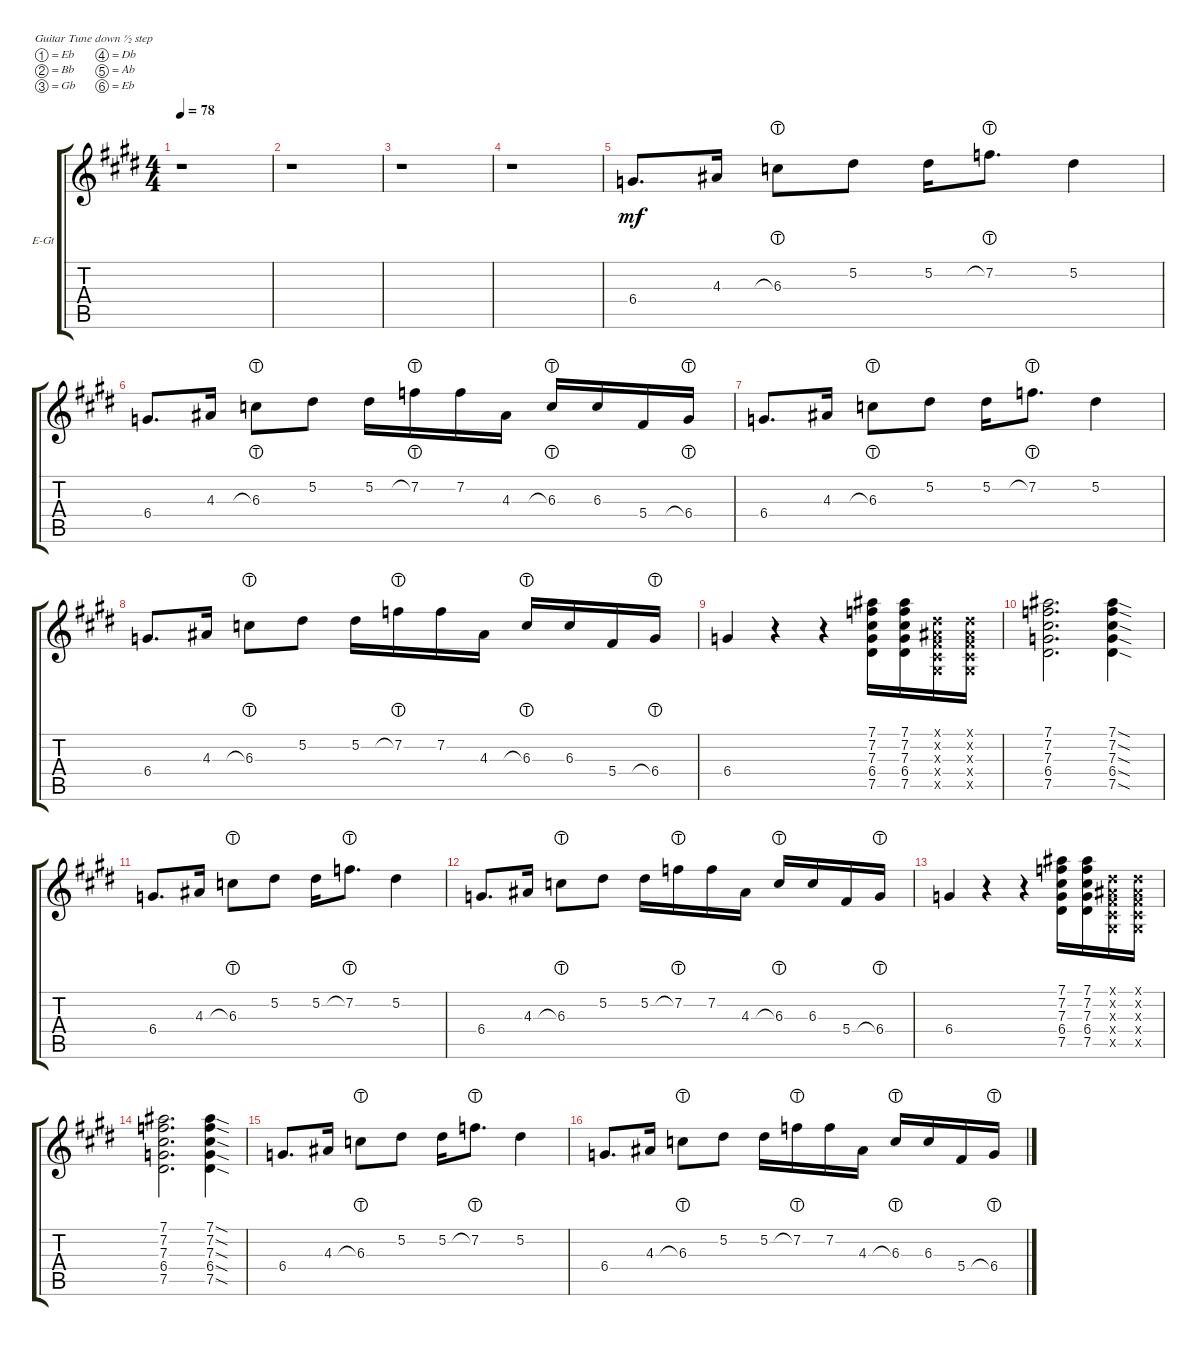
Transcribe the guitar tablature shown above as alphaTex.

\defaultSystemsLayout 4
\bracketExtendMode groupsimilarinstruments
\firstSystemTrackNameOrientation horizontal
\otherSystemsTrackNameOrientation horizontal
\track ("ACE FREHLEY" "E-Gt") {solo instrument distortionguitar}
\staff {score tabs}
\tuning (Eb4 Bb3 Gb3 Db3 Ab2 Eb2)
\ts (4 4)
\tempo 78
\clef g2
\ks e
r.1{dy mf instrument distortionguitar} |
r.1 |
r.1 |
r.1 |
6.4.8{d} 4.3.16 6.3{lht}.8 5.2.8 5.2.16 7.2{lht}.8{d} 5.2.4 |
6.4.8{d} 4.3.16 6.3{lht}.8 5.2.8 5.2.16 7.2{lht}.16 7.2.16 4.3.16 6.3{lht}.16 6.3.16 5.4.16 6.4{lht}.16 |
6.4.8{d} 4.3.16 6.3{lht}.8 5.2.8 5.2.16 7.2{lht}.8{d} 5.2.4 |
\scale
0.44028 6.4.8{d} 4.3.16 6.3{lht}.8 5.2.8 5.2.16 7.2{lht}.16 7.2.16 4.3.16 6.3{lht}.16 6.3.16 5.4.16 6.4{lht}.16 |
\scale
0.272475 6.4.4 r.4 r.4 (7.1 7.2 7.3 6.4 7.5).16{beam invert} (7.5 6.4 7.3 7.2 7.1).16 (0.1{x} 0.2{x} 0.3{x} 0.4{x} 0.5{x}).16 (0.5{x} 0.4{x} 0.3{x} 0.2{x} 0.1{x}).16 |
\scale
0.285546 (7.5 6.4 7.3 7.2 7.1).2{d} (7.1{sod} 7.2{sod} 7.3{sod} 6.4{sod} 7.5{sod}).4 |
6.4.8{d} 4.3.16 6.3{lht}.8 5.2.8 5.2.16 7.2{lht}.8{d} 5.2.4 |
6.4.8{d} 4.3.16 6.3{lht}.8 5.2.8 5.2.16 7.2{lht}.16 7.2.16 4.3.16 6.3{lht}.16 6.3.16 5.4.16 6.4{lht}.16 |
6.4.4 r.4 r.4 (7.1 7.2 7.3 6.4 7.5).16{beam invert} (7.5 6.4 7.3 7.2 7.1).16 (0.1{x} 0.2{x} 0.3{x} 0.4{x} 0.5{x}).16 (0.5{x} 0.4{x} 0.3{x} 0.2{x} 0.1{x}).16 |
\scale
0.242035 (7.5 6.4 7.3 7.2 7.1).2{d} (7.1{sod} 7.2{sod} 7.3{sod} 6.4{sod} 7.5{sod}).4 |
\scale
0.353757 6.4.8{d} 4.3.16 6.3{lht}.8 5.2.8 5.2.16 7.2{lht}.8{d} 5.2.4 |
\scale
0.404698 6.4.8{d} 4.3.16 6.3{lht}.8 5.2.8 5.2.16 7.2{lht}.16 7.2.16 4.3.16 6.3{lht}.16 6.3.16 5.4.16 6.4{lht}.16
